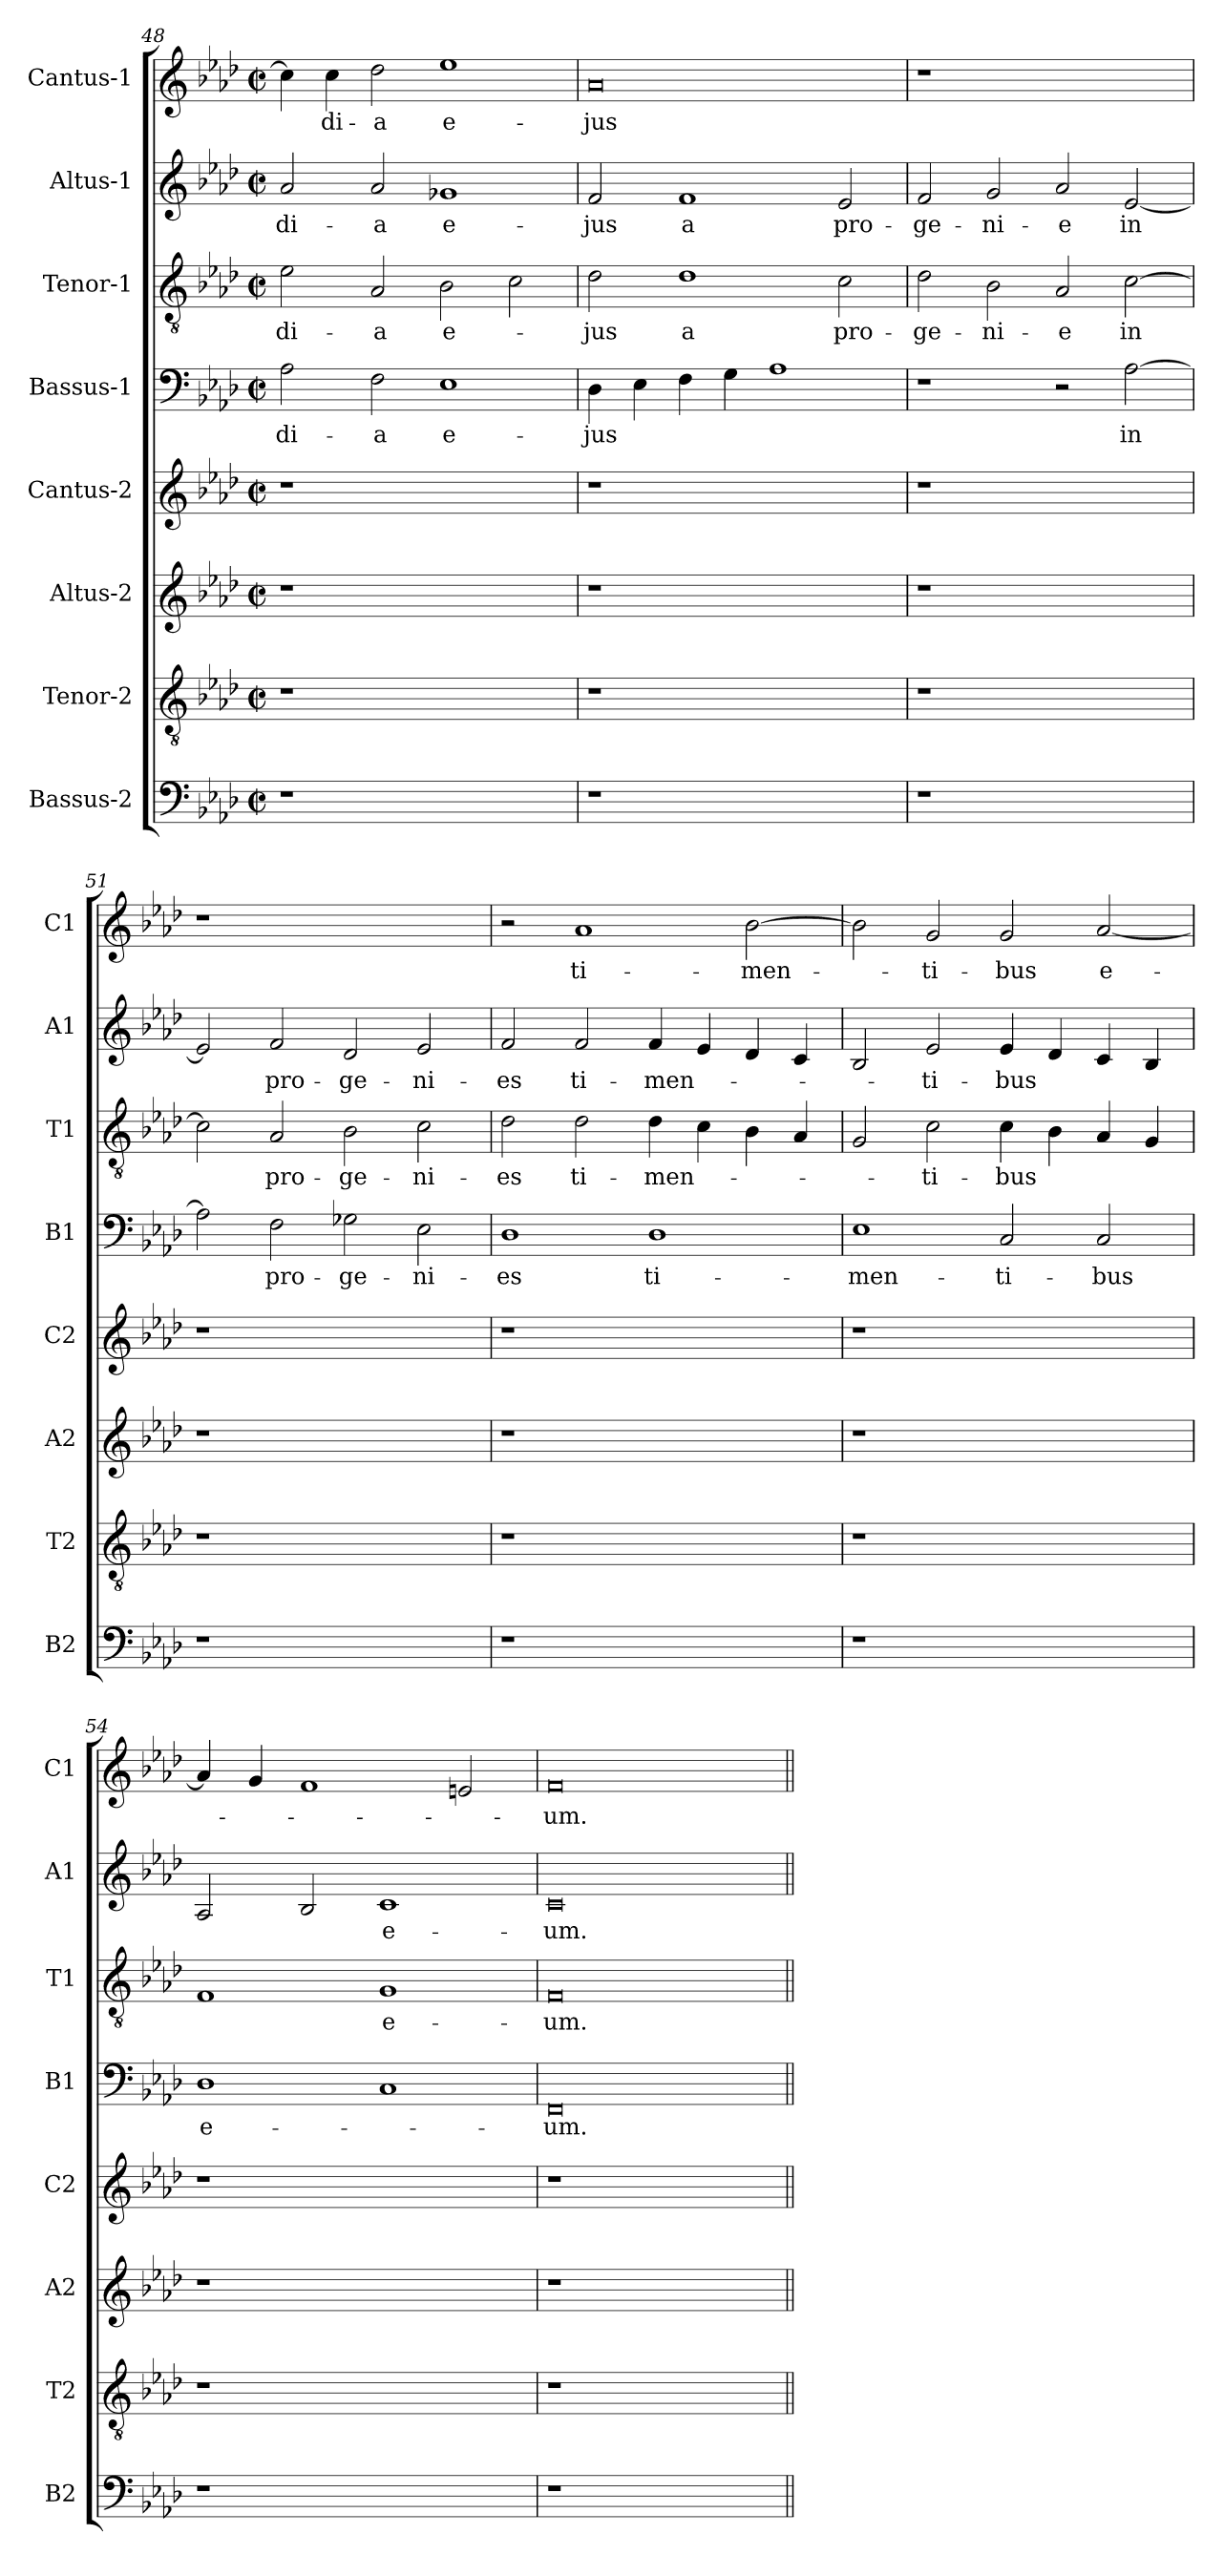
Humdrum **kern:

**kern	**kern	**kern	**kern	**kern	**text	**kern	**text	**kern	**text	**kern	**text
*part8	*part7	*part6	*part5	*part4	*part4	*part3	*part3	*part2	*part2	*part1	*part1
*staff8	*staff7	*staff6	*staff5	*staff4	*staff4	*staff3	*staff3	*staff2	*staff2	*staff1	*staff1
*I"Bassus-2	*I"Tenor-2	*I"Altus-2	*I"Cantus-2	*I"Bassus-1	*	*I"Tenor-1	*	*I"Altus-1	*	*I"Cantus-1	*
*I'B2	*I'T2	*I'A2	*I'C2	*I'B1	*	*I'T1	*	*I'A1	*	*I'C1	*
*clefF4	*clefGv2	*clefG2	*clefG2	*clefF4	*	*clefGv2	*	*clefG2	*	*clefG2	*
*k[b-e-a-d-]	*k[b-e-a-d-]	*k[b-e-a-d-]	*k[b-e-a-d-]	*k[b-e-a-d-]	*	*k[b-e-a-d-]	*	*k[b-e-a-d-]	*	*k[b-e-a-d-]	*
*A-:	*A-:	*A-:	*A-:	*A-:	*	*A-:	*	*A-:	*	*A-:	*
*M2/2	*M2/2	*M2/2	*M2/2	*M2/2	*	*M2/2	*	*M2/2	*	*M2/2	*
*met(c|)	*met(c|)	*met(c|)	*met(c|)	*met(c|)	*	*met(c|)	*	*met(c|)	*	*met(c|)	*
=48	=48	=48	=48	=48	=48	=48	=48	=48	=48	=48	=48
!	!	!	!	!	!LO:LY:b	!	!LO:LY:b	!	!LO:LY:b	!	!
1r	1r	1r	1r	2A-\	-di-	2e-\	-di-	2a-/	-di-	4cc\]	.
!	!	!	!	!	!	!	!	!	!	!	!LO:LY:b
.	.	.	.	.	.	.	.	.	.	4cc\	-di-
!	!	!	!	!	!LO:LY:b	!	!LO:LY:b	!	!LO:LY:b	!	!LO:LY:b
.	.	.	.	2F\	-a	2A-/	-a	2a-/	-a	2dd-\	-a
!	!	!	!	!	!LO:LY:b	!	!LO:LY:b	!	!LO:LY:b	!	!LO:LY:b
1ryy	1ryy	1ryy	1ryy	1E-	e-	2B-\	e-	1g-X	e-	1ee-	e-
.	.	.	.	.	.	2c\	.	.	.	.	.
=49	=49	=49	=49	=49	=49	=49	=49	=49	=49	=49	=49
!	!	!	!	!	!LO:LY:b	!	!LO:LY:b	!	!LO:LY:b	!	!LO:LY:b
1r	1r	1r	1r	4D-\	-jus	2d-\	-jus	2f/	-jus	0a-	-jus
.	.	.	.	4E-\	.	.	.	.	.	.	.
!	!	!	!	!	!	!	!LO:LY:b	!	!LO:LY:b	!	!
.	.	.	.	4F\	.	1d-	a	1f	a	.	.
.	.	.	.	4G\	.	.	.	.	.	.	.
1ryy	1ryy	1ryy	1ryy	1A-	.	.	.	.	.	.	.
!	!	!	!	!	!	!	!LO:LY:b	!	!LO:LY:b	!	!
.	.	.	.	.	.	2c\	pro-	2e-/	pro-	.	.
=50	=50	=50	=50	=50	=50	=50	=50	=50	=50	=50	=50
!	!	!	!	!	!	!	!LO:LY:b	!	!LO:LY:b	!	!
1r	1r	1r	1r	1r	.	2d-\	-ge-	2f/	-ge-	1r	.
!	!	!	!	!	!	!	!LO:LY:b	!	!LO:LY:b	!	!
.	.	.	.	.	.	2B-\	-ni-	2g/	-ni-	.	.
!	!	!	!	!	!	!	!LO:LY:b	!	!LO:LY:b	!	!
1ryy	1ryy	1ryy	1ryy	2r	.	2A-/	-e	2a-/	-e	1ryy	.
!	!	!	!	!	!LO:LY:b	!	!LO:LY:b	!	!LO:LY:b	!	!
.	.	.	.	[2A-\	in	[2c\	in	[2e-/	in	.	.
!!LO:LB:g=z
=51	=51	=51	=51	=51	=51	=51	=51	=51	=51	=51	=51
1r	1r	1r	1r	2A-\]	.	2c\]	.	2e-/]	.	1r	.
!	!	!	!	!	!LO:LY:b	!	!LO:LY:b	!	!LO:LY:b	!	!
.	.	.	.	2F\	pro-	2A-/	pro-	2f/	pro-	.	.
!	!	!	!	!	!LO:LY:b	!	!LO:LY:b	!	!LO:LY:b	!	!
1ryy	1ryy	1ryy	1ryy	2G-X\	-ge-	2B-\	-ge-	2d-/	-ge-	1ryy	.
!	!	!	!	!	!LO:LY:b	!	!LO:LY:b	!	!LO:LY:b	!	!
.	.	.	.	2E-\	-ni-	2c\	-ni-	2e-/	-ni-	.	.
=52	=52	=52	=52	=52	=52	=52	=52	=52	=52	=52	=52
!	!	!	!	!	!LO:LY:b	!	!LO:LY:b	!	!LO:LY:b	!	!
1r	1r	1r	1r	1D-	-es	2d-\	-es	2f/	-es	2r	.
!	!	!	!	!	!	!	!LO:LY:b	!	!LO:LY:b	!	!LO:LY:b
.	.	.	.	.	.	2d-\	ti-	2f/	ti-	1a-	ti-
!	!	!	!	!	!LO:LY:b	!	!LO:LY:b	!	!LO:LY:b	!	!
1ryy	1ryy	1ryy	1ryy	1D-	ti-	4d-\	-men-	4f/	-men-	.	.
.	.	.	.	.	.	4c\	.	4e-/	.	.	.
!	!	!	!	!	!	!	!	!	!	!	!LO:LY:b
.	.	.	.	.	.	4B-\	.	4d-/	.	[2b-\	-men-
.	.	.	.	.	.	4A-/	.	4c/	.	.	.
=53	=53	=53	=53	=53	=53	=53	=53	=53	=53	=53	=53
!	!	!	!	!	!LO:LY:b	!	!	!	!	!	!
1r	1r	1r	1r	1E-	-men-	2G/	.	2B-/	.	2b-\]	.
!	!	!	!	!	!	!	!LO:LY:b	!	!LO:LY:b	!	!LO:LY:b
.	.	.	.	.	.	2c\	-ti-	2e-/	-ti-	2g/	-ti-
!	!	!	!	!	!LO:LY:b	!	!LO:LY:b	!	!LO:LY:b	!	!LO:LY:b
1ryy	1ryy	1ryy	1ryy	2C/	-ti-	4c\	-bus	4e-/	-bus	2g/	-bus
.	.	.	.	.	.	4B-\	.	4d-/	.	.	.
!	!	!	!	!	!LO:LY:b	!	!	!	!	!	!LO:LY:b
.	.	.	.	2C/	-bus	4A-/	.	4c/	.	[2a-/	e-
.	.	.	.	.	.	4G/	.	4B-/	.	.	.
=54	=54	=54	=54	=54	=54	=54	=54	=54	=54	=54	=54
!	!	!	!	!	!LO:LY:b	!	!	!	!	!	!
1r	1r	1r	1r	1D-	e-	1F	.	2A-/	.	4a-/]	.
.	.	.	.	.	.	.	.	.	.	4g/	.
.	.	.	.	.	.	.	.	2B-/	.	1f	.
!	!	!	!	!	!	!	!LO:LY:b	!	!LO:LY:b	!	!
1ryy	1ryy	1ryy	1ryy	1C	.	1G	e-	1c	e-	.	.
.	.	.	.	.	.	.	.	.	.	2en/	.
=55	=55	=55	=55	=55	=55	=55	=55	=55	=55	=55	=55
!	!	!	!	!	!LO:LY:b	!	!LO:LY:b	!	!LO:LY:b	!	!LO:LY:b
1r	1r	1r	1r	0FF	-um.	0F	-um.	0c	-um.	0f	-um.
1ryy	1ryy	1ryy	1ryy	.	.	.	.	.	.	.	.
=||	=||	=||	=||	=||	=||	=||	=||	=||	=||	=||	=||
*-	*-	*-	*-	*-	*-	*-	*-	*-	*-	*-	*-
